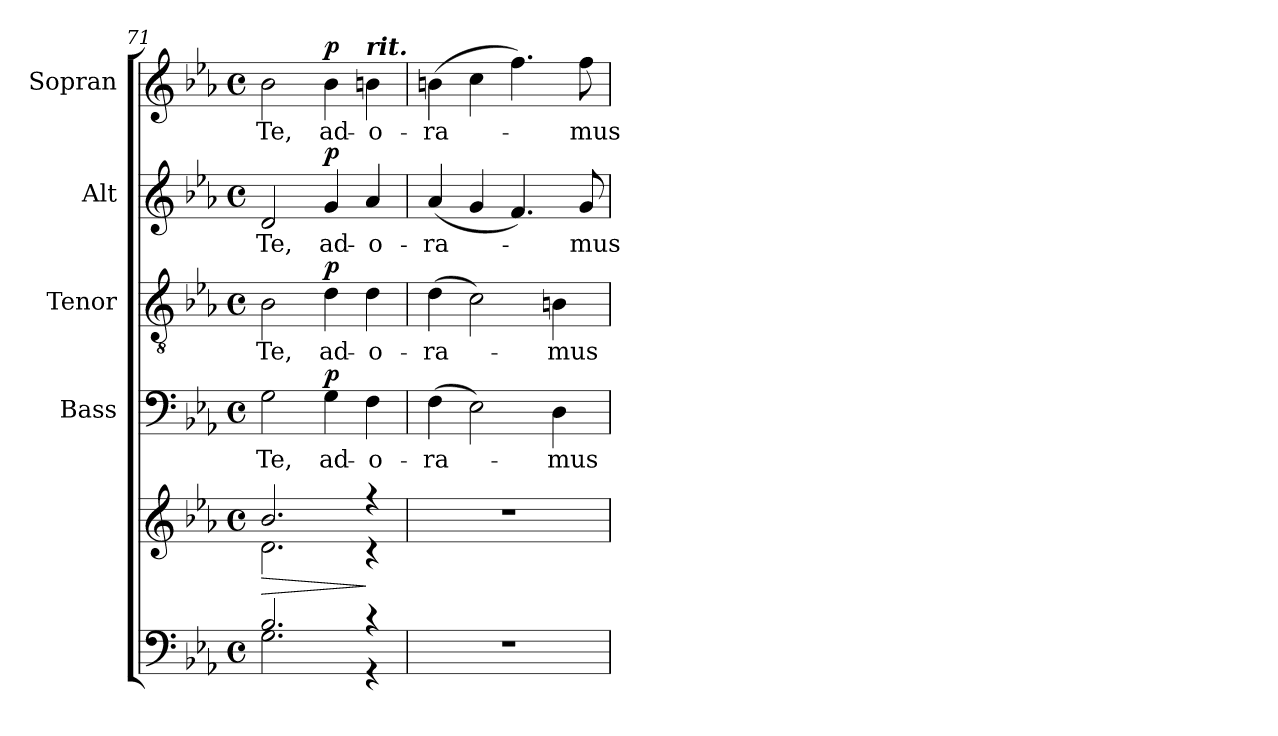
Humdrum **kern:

**kern	**kern	**dynam	**kern	**text	**dynam	**kern	**text	**dynam	**kern	**text	**dynam	**kern	**text	**dynam
*part5	*part5	*part5	*part4	*part4	*part4	*part3	*part3	*part3	*part2	*part2	*part2	*part1	*part1	*part1
*staff6	*staff5	*staff5/6	*staff4	*staff4	*staff4	*staff3	*staff3	*staff3	*staff2	*staff2	*staff2	*staff1	*staff1	*staff1
*	*	*	*I"Bass	*	*	*I"Tenor	*	*	*I"Alt	*	*	*I"Sopran	*	*
*	*	*	*I'B.	*	*	*I'T.	*	*	*I'A.	*	*	*I'S.	*	*
*clefF4	*clefG2	*	*clefF4	*	*	*clefGv2	*	*	*clefG2	*	*	*clefG2	*	*
*k[b-e-a-]	*k[b-e-a-]	*	*k[b-e-a-]	*	*	*k[b-e-a-]	*	*	*k[b-e-a-]	*	*	*k[b-e-a-]	*	*
*E-:	*E-:	*	*E-:	*	*	*E-:	*	*	*E-:	*	*	*E-:	*	*
*M4/4	*M4/4	*	*M4/4	*	*	*M4/4	*	*	*M4/4	*	*	*M4/4	*	*
*met(c)	*met(c)	*	*met(c)	*	*	*met(c)	*	*	*met(c)	*	*	*met(c)	*	*
=71	=71	=71	=71	=71	=71	=71	=71	=71	=71	=71	=71	=71	=71	=71
*^	*	*	*	*	*	*	*	*	*	*	*	*	*	*
!	!	!	!LO:HP:b	!	!LO:LY:b	!	!	!LO:LY:b	!	!	!LO:LY:b	!	!	!LO:LY:b	!
*	*	*^	*	*	*	*	*	*	*	*	*	*	*	*	*
2.B-/	2.G\	2.b-/	2.d\	>	2G\	Te,	.	2B-\	Te,	.	2d/	Te,	.	2b-\	Te,	.
!	!	!	!	!	!	!LO:LY:b	!LO:DY:a	!	!LO:LY:b	!LO:DY:a	!	!LO:LY:b	!LO:DY:a	!	!LO:LY:b	!LO:DY:a
.	.	.	.	.	4G\	ad-	p	4d\	ad-	p	4g/	ad-	p	4b-\	ad-	p
!	!	!	!	!	!	!	!	!	!	!	!	!	!	!LO:TX:a:Bi:t=rit.	!	!
!	!	!	!	!	!	!LO:LY:b	!	!	!LO:LY:b	!	!	!LO:LY:b	!	!	!LO:LY:b	!
4r	4r	4r	4r	]	4F\	-o-	.	4d\	-o-	.	4a-/	-o-	.	4bn\	-o-	.
=72	=72	=72	=72	=72	=72	=72	=72	=72	=72	=72	=72	=72	=72	=72	=72	=72
!	!	!	!	!	!	!LO:LY:b	!	!	!LO:LY:b	!	!	!LO:LY:b	!	!	!LO:LY:b	!
*v	*v	*	*	*	*	*	*	*	*	*	*	*	*	*	*	*
*	*v	*v	*	*	*	*	*	*	*	*	*	*	*	*	*
1r	1r	.	(>4F\	-ra-	.	(>4d\	-ra-	.	(<4a-/	-ra-	.	(>4bn\	-ra-	.
.	.	.	2E-\)	.	.	2c\)	.	.	4g/	.	.	4cc\	.	.
.	.	.	.	.	.	.	.	.	4.f/)	.	.	4.ff\)	.	.
!	!	!	!	!LO:LY:b	!	!	!LO:LY:b	!	!	!	!	!	!	!
.	.	.	4D\	-mus	.	4Bn\	-mus	.	.	.	.	.	.	.
!	!	!	!	!	!	!	!	!	!	!LO:LY:b	!	!	!LO:LY:b	!
.	.	.	.	.	.	.	.	.	8g/	-mus	.	8ff\	-mus	.
=	=	=	=	=	=	=	=	=	=	=	=	=	=	=
*-	*-	*-	*-	*-	*-	*-	*-	*-	*-	*-	*-	*-	*-	*-
